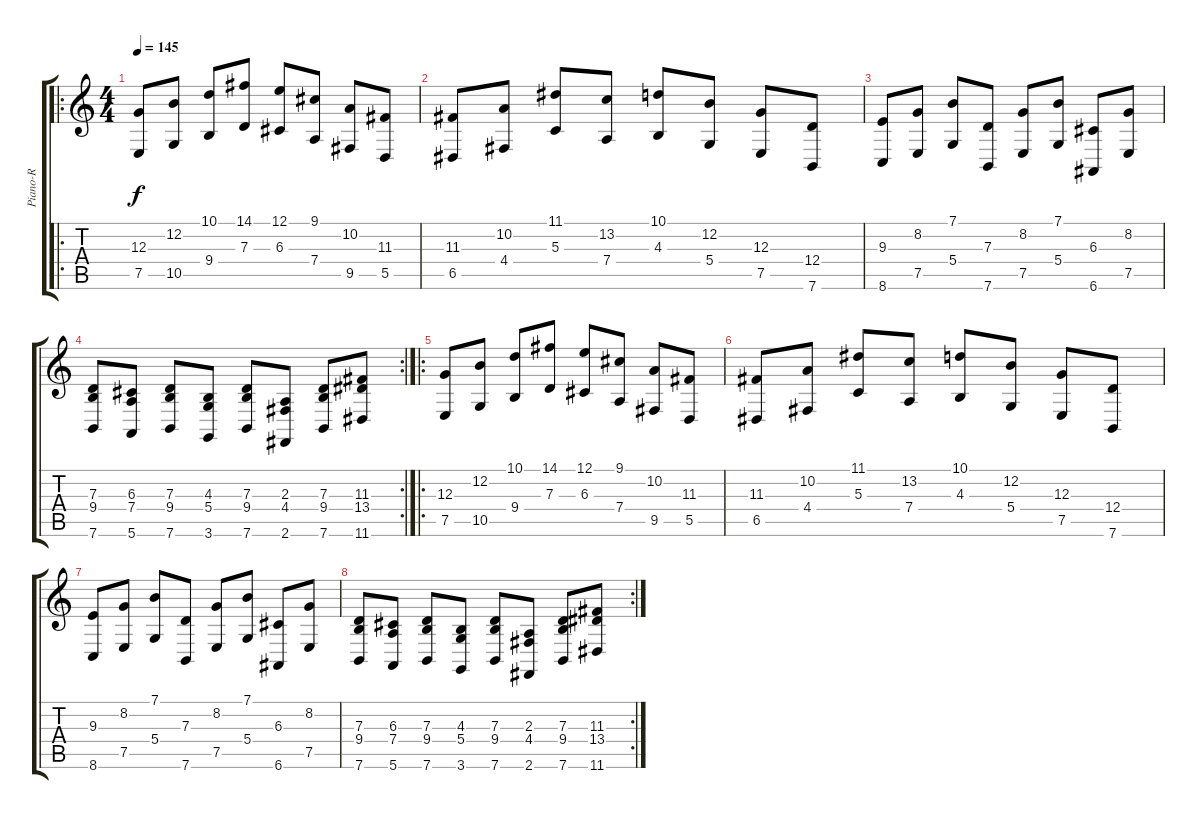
\track ("Piano-R" "Piano-R") {instrument acousticgrandpiano}
\staff {score tabs}
\tuning (E4 B3 G3 D3 A2 E2) {hide}
\ro
\ts (4 4)
\tempo 145
\clef g2
\ks c
(12.3 7.5).8{dy f} (12.2 10.5).8 (10.1 9.4).8 (14.1 7.3).8 (12.1 6.3).8 (9.1 7.4).8 (10.2 9.5).8 (11.3 5.5).8 |
(11.3 6.5).8 (10.2 4.4).8 (11.1 5.3).8 (13.2 7.4).8 (10.1 4.3).8 (12.2 5.4).8 (12.3 7.5).8 (12.4 7.6).8 |
(9.3 8.6).8 (8.2 7.5).8 (7.1 5.4).8 (7.3 7.6).8 (8.2 7.5).8 (7.1 5.4).8 (6.3 6.6).8 (8.2 7.5).8 |
\rc 2
(7.3 9.4 7.6).8 (6.3 7.4 5.6).8 (7.3 9.4 7.6).8 (4.3 5.4 3.6).8 (7.3 9.4 7.6).8 (2.3 4.4 2.6).8 (7.3 9.4 7.6).8 (11.3 13.4 11.6).8 |
\ro
(12.3 7.5).8 (12.2 10.5).8 (10.1 9.4).8 (14.1 7.3).8 (12.1 6.3).8 (9.1 7.4).8 (10.2 9.5).8 (11.3 5.5).8 |
(11.3 6.5).8 (10.2 4.4).8 (11.1 5.3).8 (13.2 7.4).8 (10.1 4.3).8 (12.2 5.4).8 (12.3 7.5).8 (12.4 7.6).8 |
(9.3 8.6).8 (8.2 7.5).8 (7.1 5.4).8 (7.3 7.6).8 (8.2 7.5).8 (7.1 5.4).8 (6.3 6.6).8 (8.2 7.5).8 |
\rc 2
(7.3 9.4 7.6).8 (6.3 7.4 5.6).8 (7.3 9.4 7.6).8 (4.3 5.4 3.6).8 (7.3 9.4 7.6).8 (2.3 4.4 2.6).8 (7.3 9.4 7.6).8 (11.3 13.4 11.6).8
